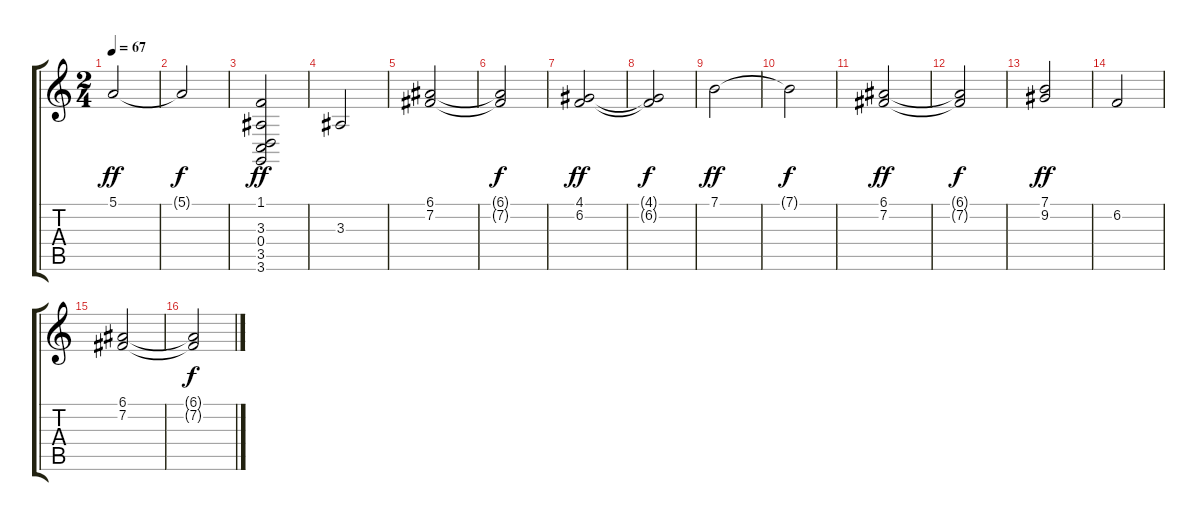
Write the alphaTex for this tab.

\track "" {instrument pad2warm}
\staff {score tabs}
\tuning (E4 B3 G3 D3 A2 E2) {hide}
\ts (2 4)
\tempo 67
\clef g2
\ks c
5.1.2{dy ff} |
5.1{t}.2{dy f} |
(1.1 3.3 0.4 3.5 3.6).2{dy ff} |
3.3.2 |
(6.1 7.2).2 |
(6.1{t} 7.2{t}).2{dy f} |
(4.1 6.2).2{dy ff} |
(4.1{t} 6.2{t}).2{dy f} |
7.1.2{dy ff} |
7.1{t}.2{dy f} |
(6.1 7.2).2{dy ff} |
(6.1{t} 7.2{t}).2{dy f} |
(7.1 9.2).2{dy ff} |
6.2.2 |
(6.1 7.2).2 |
(6.1{t} 7.2{t}).2{dy f}
